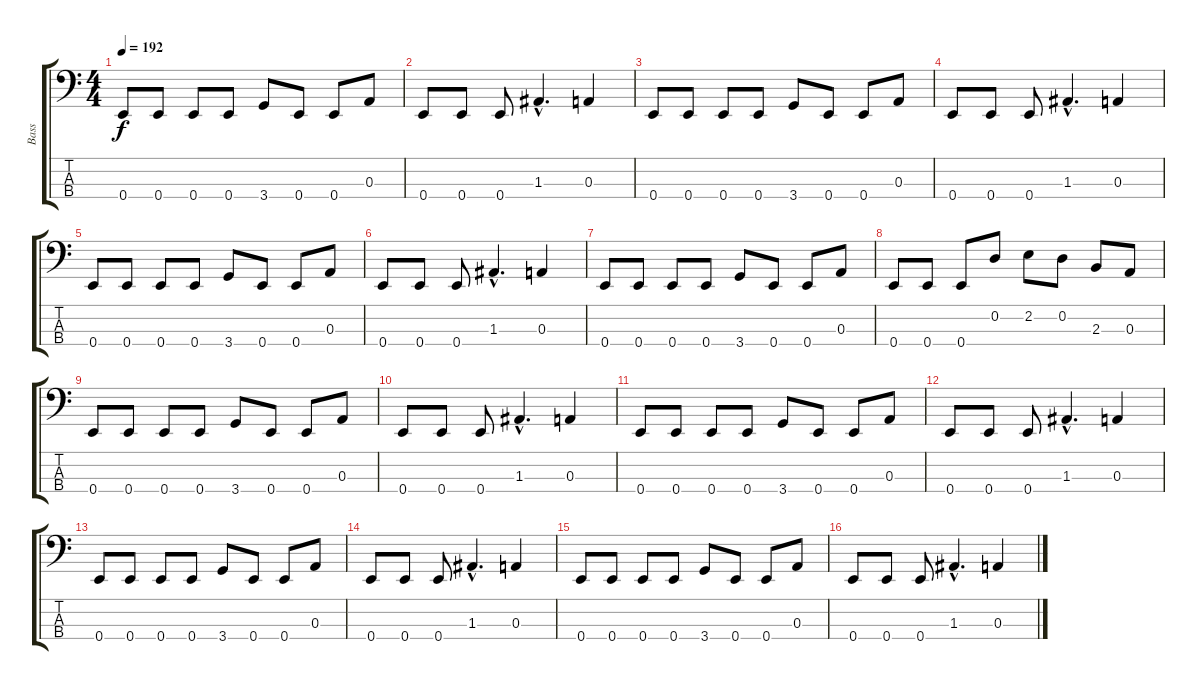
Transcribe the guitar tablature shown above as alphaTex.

\track ("Bass" "Bass") {instrument electricbassfinger}
\staff {score tabs}
\tuning (G2 D2 A1 E1) {hide}
\ts (4 4)
\tempo 192
\clef f4
\ks c
0.4.8{dy f} 0.4.8 0.4.8 0.4.8 3.4.8 0.4.8 0.4.8 0.3.8 |
0.4.8 0.4.8 0.4.8 1.3{hac}.4{d} 0.3.4 |
0.4.8 0.4.8 0.4.8 0.4.8 3.4.8 0.4.8 0.4.8 0.3.8 |
0.4.8 0.4.8 0.4.8 1.3{hac}.4{d} 0.3.4 |
0.4.8 0.4.8 0.4.8 0.4.8 3.4.8 0.4.8 0.4.8 0.3.8 |
0.4.8 0.4.8 0.4.8 1.3{hac}.4{d} 0.3.4 |
0.4.8 0.4.8 0.4.8 0.4.8 3.4.8 0.4.8 0.4.8 0.3.8 |
0.4.8 0.4.8 0.4.8 0.2.8 2.2.8 0.2.8 2.3.8 0.3.8 |
0.4.8 0.4.8 0.4.8 0.4.8 3.4.8 0.4.8 0.4.8 0.3.8 |
0.4.8 0.4.8 0.4.8 1.3{hac}.4{d} 0.3.4 |
0.4.8 0.4.8 0.4.8 0.4.8 3.4.8 0.4.8 0.4.8 0.3.8 |
0.4.8 0.4.8 0.4.8 1.3{hac}.4{d} 0.3.4 |
0.4.8 0.4.8 0.4.8 0.4.8 3.4.8 0.4.8 0.4.8 0.3.8 |
0.4.8 0.4.8 0.4.8 1.3{hac}.4{d} 0.3.4 |
0.4.8 0.4.8 0.4.8 0.4.8 3.4.8 0.4.8 0.4.8 0.3.8 |
0.4.8 0.4.8 0.4.8 1.3{hac}.4{d} 0.3.4
